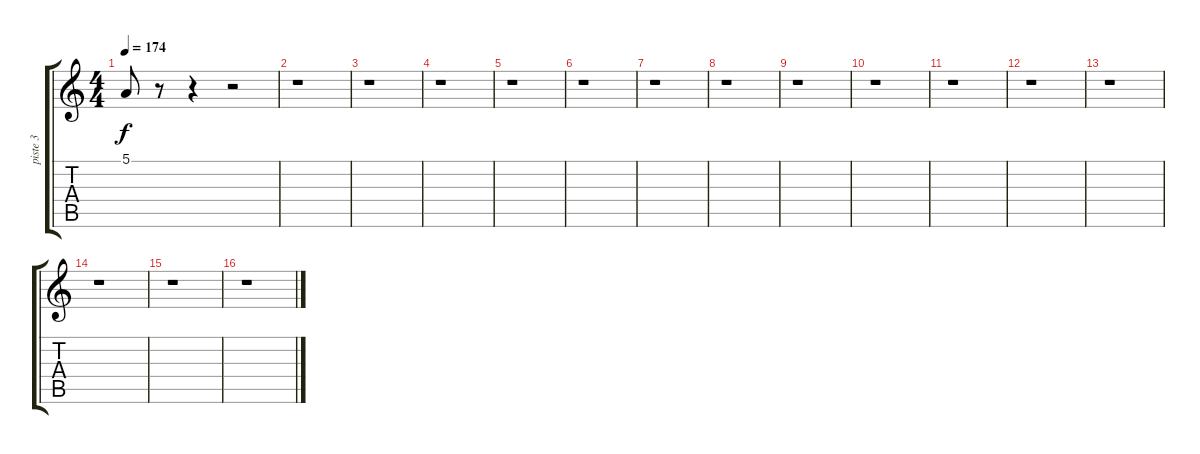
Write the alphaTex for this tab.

\track ("piste 3" "piste 3") {instrument trumpet}
\staff {score tabs}
\tuning (E4 B3 G3 D3 A2 E2) {hide}
\ts (4 4)
\tempo 174
\clef g2
\ks c
5.1.8{dy f} r.8 r.4 r.2 |
r.1 |
r.1 |
r.1 |
r.1 |
r.1 |
r.1 |
r.1 |
r.1 |
r.1 |
r.1 |
r.1 |
r.1 |
r.1 |
r.1 |
r.1
